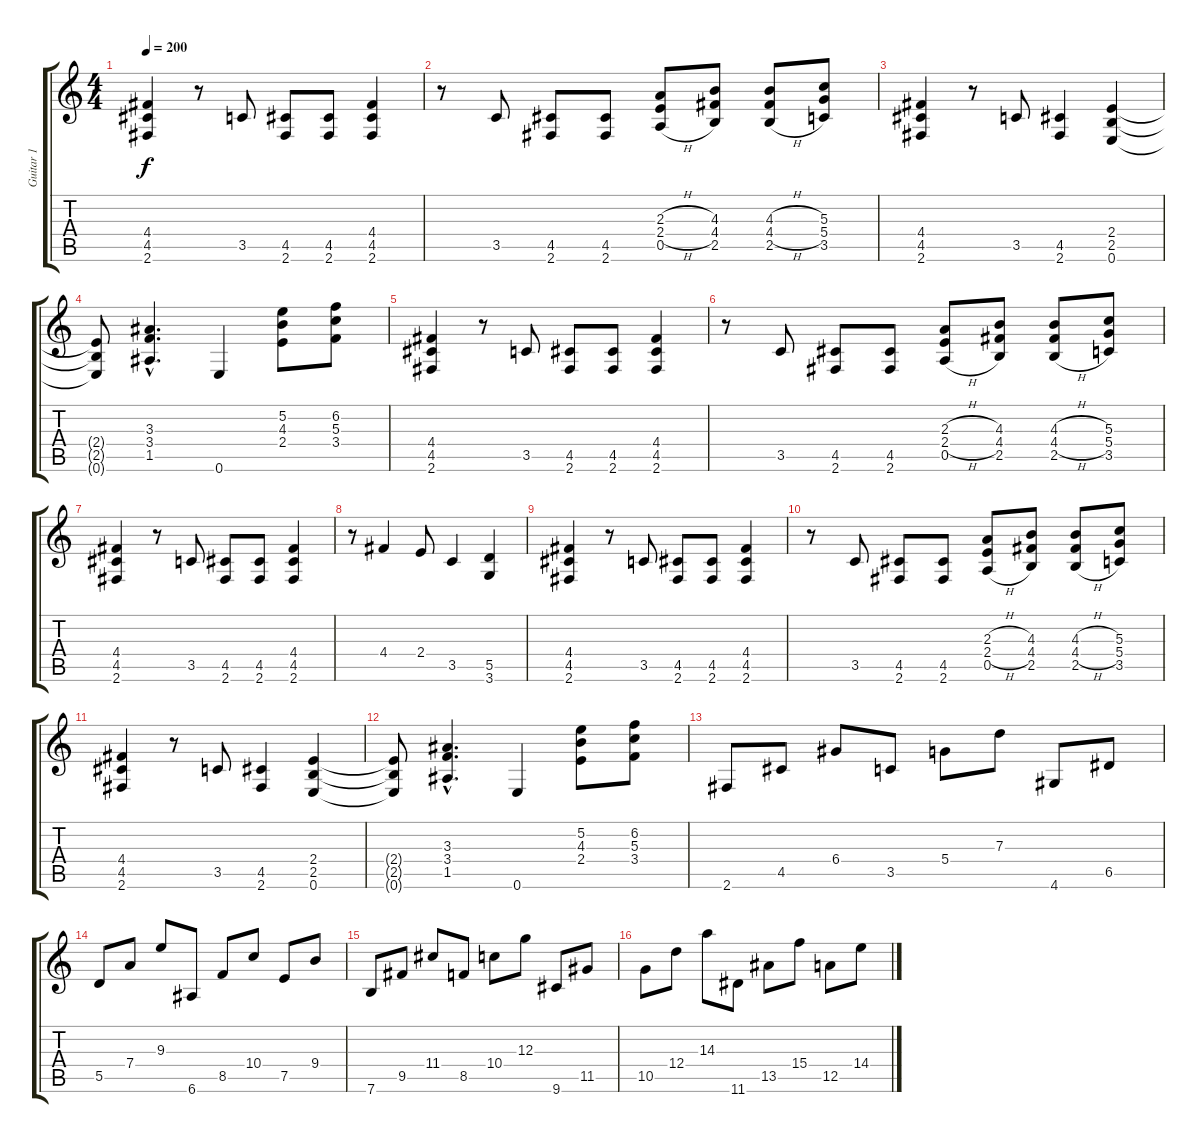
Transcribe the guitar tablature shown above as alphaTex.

\track ("Guitar 1" "Guitar 1") {instrument overdrivenguitar}
\staff {score tabs}
\tuning (E4 B3 G3 D3 A2 E2) {hide}
\ts (4 4)
\tempo 200
\clef g2
\ks c
(4.4 4.5 2.6).4{dy f} r.8 3.5.8 (4.5 2.6).8 (4.5 2.6).8 (4.4 4.5 2.6).4 |
r.8 3.5.8 (4.5 2.6).8 (4.5 2.6).8 (2.3{h} 2.4{h} 0.5{h}).8 (4.3 4.4 2.5).8 (4.3{h} 4.4{h} 2.5{h}).8 (5.3 5.4 3.5).8 |
(4.4 4.5 2.6).4 r.8 3.5.8 (4.5 2.6).4 (2.4 2.5 0.6).4 |
(2.4{t} 2.5{t} 0.6{t}).8 (3.3{hac} 3.4{hac} 1.5{hac}).4{d} 0.6.4 (5.2 4.3 2.4).8 (6.2 5.3 3.4).8 |
(4.4 4.5 2.6).4 r.8 3.5.8 (4.5 2.6).8 (4.5 2.6).8 (4.4 4.5 2.6).4 |
r.8 3.5.8 (4.5 2.6).8 (4.5 2.6).8 (2.3{h} 2.4{h} 0.5{h}).8 (4.3 4.4 2.5).8 (4.3{h} 4.4{h} 2.5{h}).8 (5.3 5.4 3.5).8 |
(4.4 4.5 2.6).4 r.8 3.5.8 (4.5 2.6).8 (4.5 2.6).8 (4.4 4.5 2.6).4 |
r.8 4.4.4 2.4.8 3.5.4 (5.5 3.6).4 |
(4.4 4.5 2.6).4 r.8 3.5.8 (4.5 2.6).8 (4.5 2.6).8 (4.4 4.5 2.6).4 |
r.8 3.5.8 (4.5 2.6).8 (4.5 2.6).8 (2.3{h} 2.4{h} 0.5{h}).8 (4.3 4.4 2.5).8 (4.3{h} 4.4{h} 2.5{h}).8 (5.3 5.4 3.5).8 |
(4.4 4.5 2.6).4 r.8 3.5.8 (4.5 2.6).4 (2.4 2.5 0.6).4 |
(2.4{t} 2.5{t} 0.6{t}).8 (3.3{hac} 3.4{hac} 1.5{hac}).4{d} 0.6.4 (5.2 4.3 2.4).8 (6.2 5.3 3.4).8 |
2.6.8 4.5.8 6.4.8 3.5.8 5.4.8 7.3.8 4.6.8 6.5.8 |
5.5.8 7.4.8 9.3.8 6.6.8 8.5.8 10.4.8 7.5.8 9.4.8 |
7.6.8 9.5.8 11.4.8 8.5.8 10.4.8 12.3.8 9.6.8 11.5.8 |
10.5.8 12.4.8 14.3.8 11.6.8 13.5.8 15.4.8 12.5.8 14.4.8
